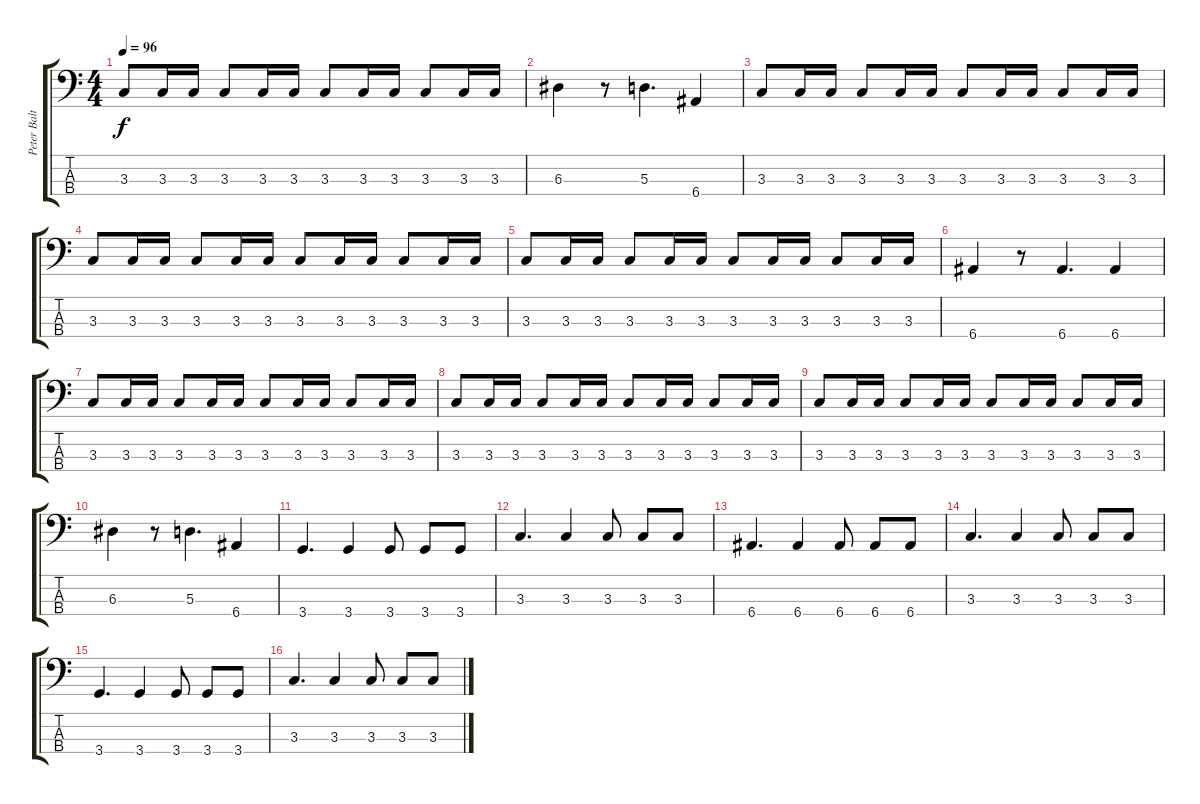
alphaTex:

\track ("Peter Baltes" "Peter Balt") {instrument electricbassfinger}
\staff {score tabs}
\tuning (G2 D2 A1 E1) {hide}
\ts (4 4)
\tempo 96
\clef f4
\ks c
3.3.8{dy f} 3.3.16 3.3.16 3.3.8 3.3.16 3.3.16 3.3.8 3.3.16 3.3.16 3.3.8 3.3.16 3.3.16 |
6.3.4 r.8 5.3.4{d} 6.4.4 |
3.3.8 3.3.16 3.3.16 3.3.8 3.3.16 3.3.16 3.3.8 3.3.16 3.3.16 3.3.8 3.3.16 3.3.16 |
3.3.8 3.3.16 3.3.16 3.3.8 3.3.16 3.3.16 3.3.8 3.3.16 3.3.16 3.3.8 3.3.16 3.3.16 |
3.3.8 3.3.16 3.3.16 3.3.8 3.3.16 3.3.16 3.3.8 3.3.16 3.3.16 3.3.8 3.3.16 3.3.16 |
6.4.4 r.8 6.4.4{d} 6.4.4 |
3.3.8 3.3.16 3.3.16 3.3.8 3.3.16 3.3.16 3.3.8 3.3.16 3.3.16 3.3.8 3.3.16 3.3.16 |
3.3.8 3.3.16 3.3.16 3.3.8 3.3.16 3.3.16 3.3.8 3.3.16 3.3.16 3.3.8 3.3.16 3.3.16 |
3.3.8 3.3.16 3.3.16 3.3.8 3.3.16 3.3.16 3.3.8 3.3.16 3.3.16 3.3.8 3.3.16 3.3.16 |
6.3.4 r.8 5.3.4{d} 6.4.4 |
3.4.4{d} 3.4.4 3.4.8 3.4.8 3.4.8 |
3.3.4{d} 3.3.4 3.3.8 3.3.8 3.3.8 |
6.4.4{d} 6.4.4 6.4.8 6.4.8 6.4.8 |
3.3.4{d} 3.3.4 3.3.8 3.3.8 3.3.8 |
3.4.4{d} 3.4.4 3.4.8 3.4.8 3.4.8 |
3.3.4{d} 3.3.4 3.3.8 3.3.8 3.3.8
